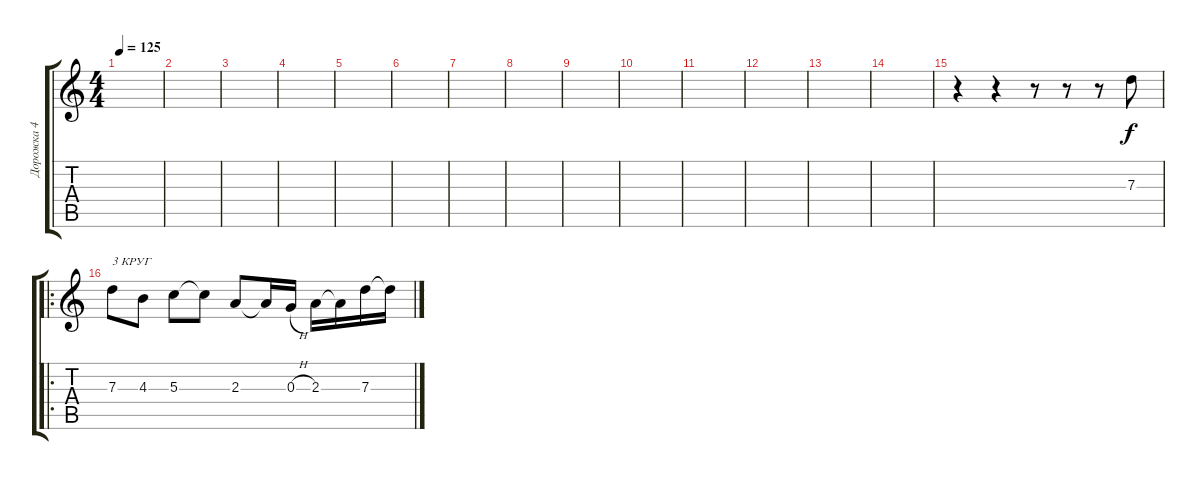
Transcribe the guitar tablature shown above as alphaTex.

\track ("Дорожка 4" "Дорожка 4") {instrument distortionguitar}
\staff {score tabs}
\tuning (E4 B3 G3 D3 A2 E2) {hide}
\ts (4 4)
\tempo 125
\clef g2
\ks c
|
|
|
|
|
|
|
|
|
|
|
|
|
|
r.4 r.4 r.8 r.8 r.8 7.3.8 |
\ro
7.3.8{txt "3 КРУГ"} 4.3.8 5.3.8 5.3{t}.8 2.3.8 2.3{t}.16 0.3{h}.16 2.3.16 2.3{t}.16 7.3.16 7.3{t}.16
